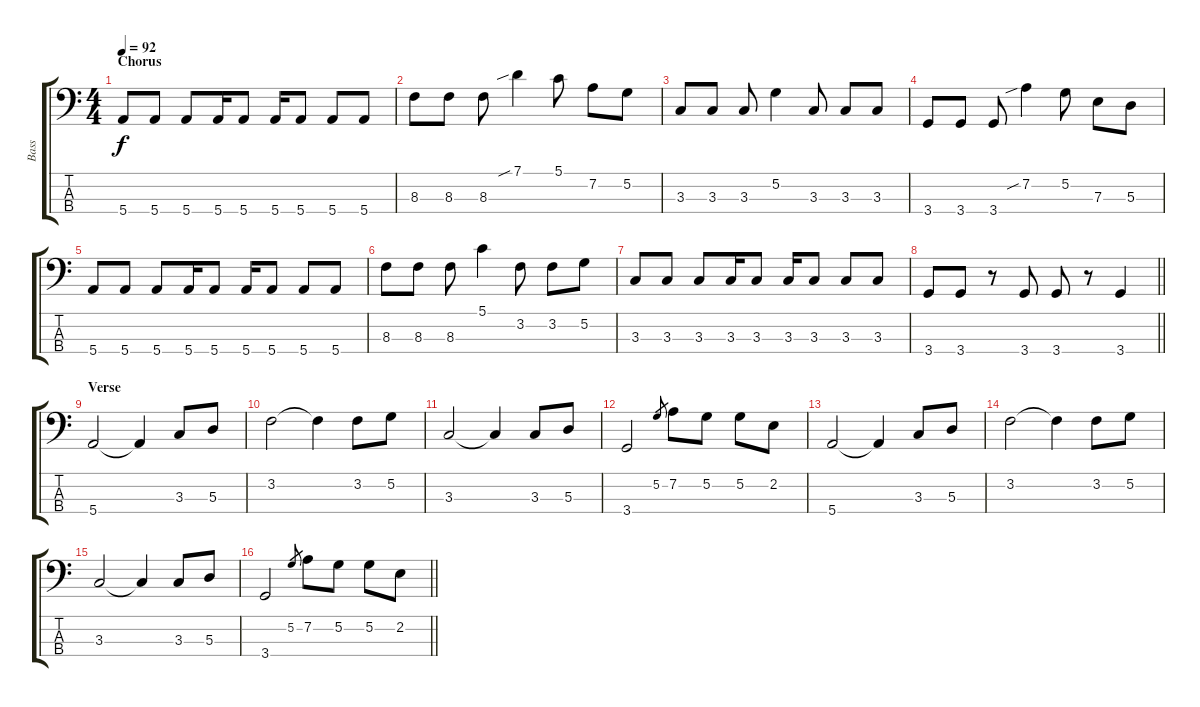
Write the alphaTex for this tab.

\track ("Bass" "Bass") {instrument electricbassfinger}
\staff {score tabs}
\tuning (G2 D2 A1 E1) {hide}
\ts (4 4)
\section ("" "Chorus")
\tempo 92
\clef f4
\ks c
5.4.8{dy f} 5.4.8 5.4.8 5.4.16 5.4.8 5.4.16 5.4.8 5.4.8 5.4.8 |
8.3.8 8.3.8 8.3.8 7.1{sib}.4 5.1.8 7.2.8 5.2.8 |
3.3.8 3.3.8 3.3.8 5.2.4 3.3.8 3.3.8 3.3.8 |
3.4.8 3.4.8 3.4.8 7.2{sib}.4 5.2.8 7.3.8 5.3.8 |
5.4.8 5.4.8 5.4.8 5.4.16 5.4.8 5.4.16 5.4.8 5.4.8 5.4.8 |
8.3.8 8.3.8 8.3.8 5.1.4 3.2.8 3.2.8 5.2.8 |
3.3.8 3.3.8 3.3.8 3.3.16 3.3.8 3.3.16 3.3.8 3.3.8 3.3.8 |
\barLineRight lightlight
3.4.8 3.4.8 r.8 3.4.8 3.4.8 r.8 3.4.4 |
\section ("" "Verse")
5.4.2 5.4{t}.4 3.3.8 5.3.8 |
3.2.2 3.2{t}.4 3.2.8 5.2.8 |
3.3.2 3.3{t}.4 3.3.8 5.3.8 |
3.4.2 5.2.8{gr} 7.2.8 5.2.8 5.2.8 2.2.8 |
5.4.2 5.4{t}.4 3.3.8 5.3.8 |
3.2.2 3.2{t}.4 3.2.8 5.2.8 |
3.3.2 3.3{t}.4 3.3.8 5.3.8 |
\barLineRight lightlight
3.4.2 5.2.8{gr} 7.2.8 5.2.8 5.2.8 2.2.8
